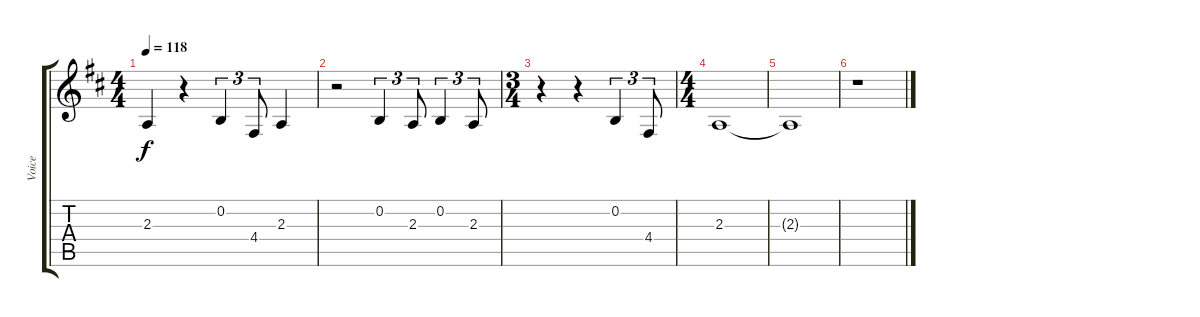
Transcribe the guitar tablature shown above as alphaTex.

\track ("Voice" "Voice") {instrument fiddle}
\staff {score tabs}
\tuning (E4 B3 G3 D3 A2 E2) {hide}
\ts (4 4)
\tempo 118
\clef g2
\ks d
2.3{t}.4{lyrics (0 "") lyrics (1 "") lyrics (2 "") lyrics (3 "") lyrics (4 "") dy f} r.4 0.2.4{tu (3 2) lyrics (0 "") lyrics (1 "") lyrics (2 "") lyrics (3 "") lyrics (4 "")} 4.4.8{tu (3 2)} 2.3.4 |
r.2 0.2.4{tu (3 2)} 2.3.8{tu (3 2)} 0.2.4{tu (3 2)} 2.3.8{tu (3 2)} |
\ts (3 4)
r.4 r.4 0.2.4{tu (3 2)} 4.4.8{tu (3 2)} |
\ts (4 4)
2.3.1 |
2.3{t}.1 |
r.1
